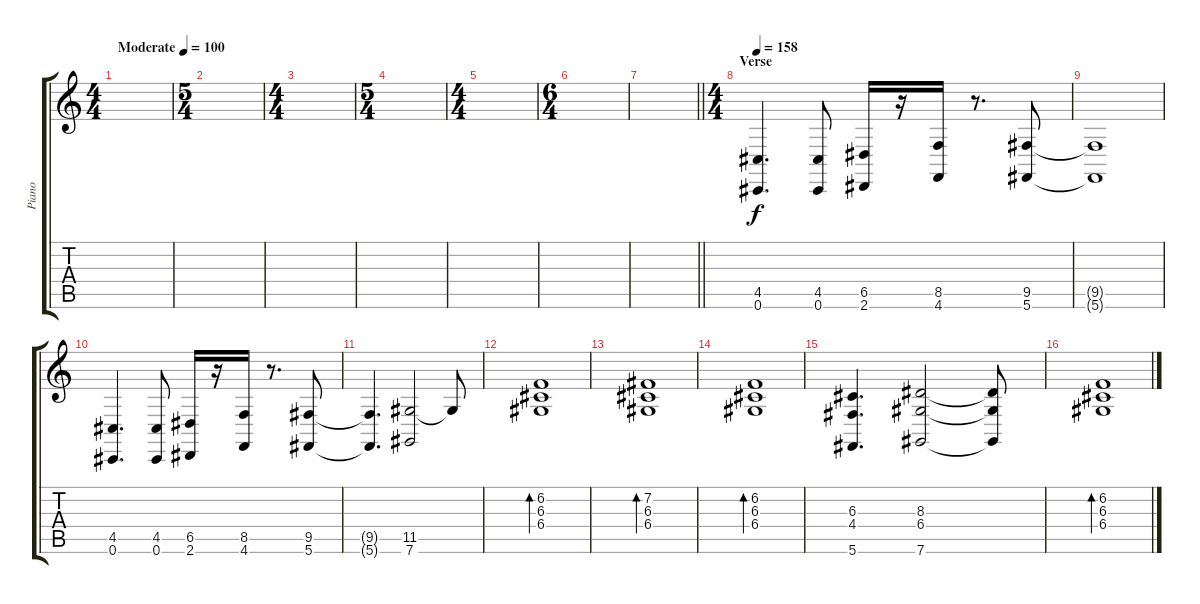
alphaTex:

\track ("Piano" "Piano") {instrument acousticgrandpiano}
\staff {score tabs}
\tuning (E4 B3 G3 D3 A2 Db2) {hide}
\ts (4 4)
\tempo (100 "Moderate")
\clef g2
\ks c
|
\ts (5 4)
|
\ts (4 4)
|
\ts (5 4)
|
\ts (4 4)
|
\ts (6 4)
|
\barLineRight lightlight
|
\ts (4 4)
\section ("" "Verse")
\tempo 158
(4.5 0.6).4{d} (4.5 0.6).8 (6.5 2.6).16 r.16 (8.5 4.6).16 r.8{d} (9.5 5.6).8 |
(9.5{t} 5.6{t}).1 |
(4.5 0.6).4{d} (4.5 0.6).8 (6.5 2.6).16 r.16 (8.5 4.6).16 r.8{d} (9.5 5.6).8 |
(9.5{t} 5.6{t}).4{d} (11.5 7.6).2 11.5{t}.8 |
(6.2 6.3 6.4).1{bd 120} |
(7.2 6.3 6.4).1{bd 120} |
(6.2 6.3 6.4).1{bd 120} |
(6.3 4.4 5.6).4{d} (8.3 6.4 7.6).2 (8.3{t} 6.4{t} 7.6{t}).8 |
(6.2 6.3 6.4).1{bd 120}
